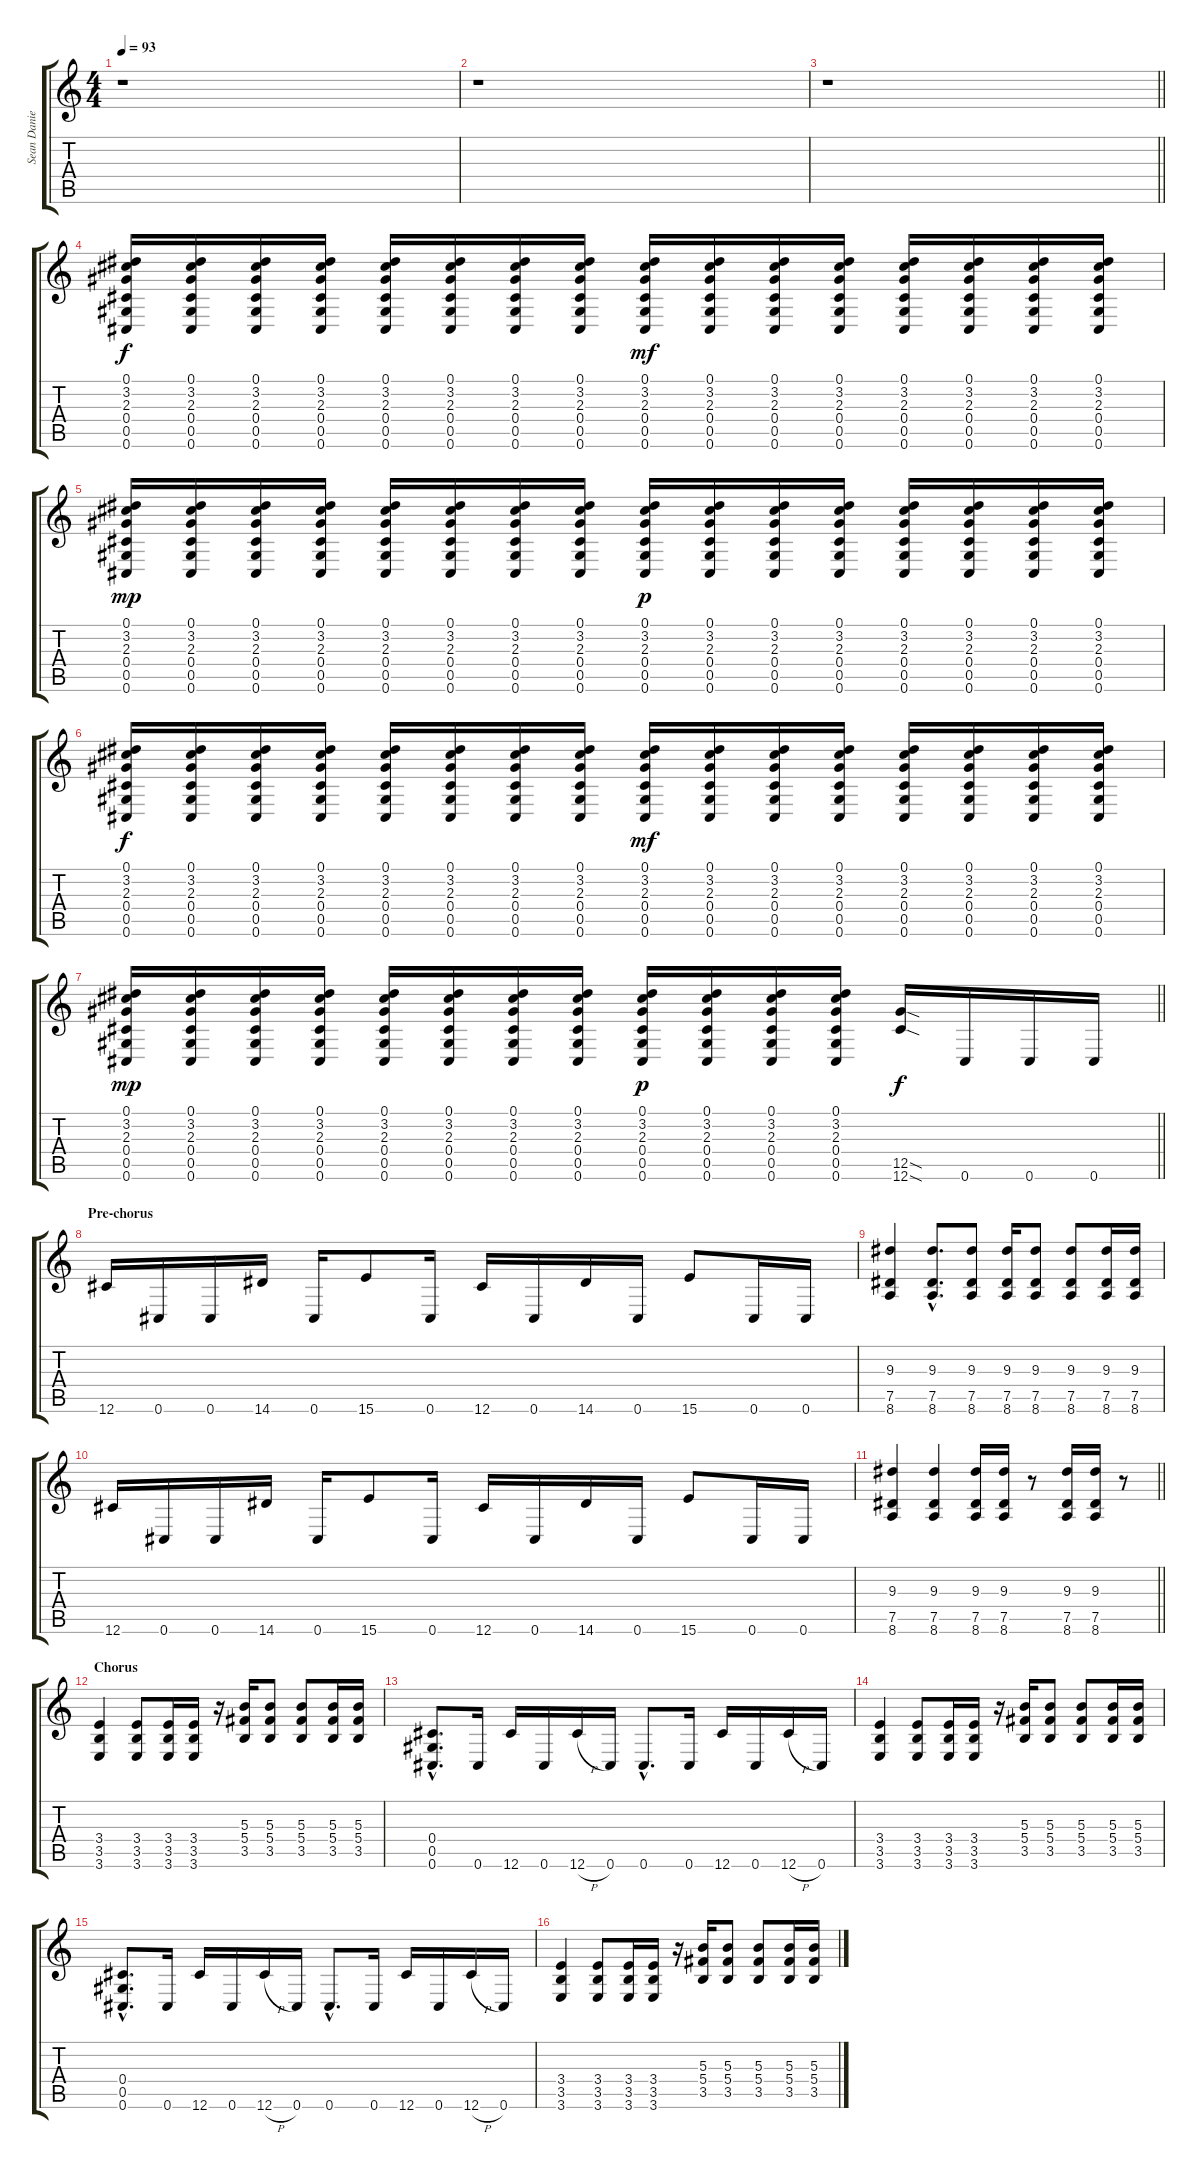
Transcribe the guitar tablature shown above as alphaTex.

\track ("Sean Danielsen (Rhythm Guitar)" "Sean Danie") {instrument distortionguitar}
\staff {score tabs}
\tuning (Eb4 Bb3 Gb3 Db3 Ab2 Db2) {hide}
\ts (4 4)
\tempo 93
\clef g2
\ks c
r.1{dy f} |
r.1 |
\barLineRight lightlight
r.1 |
(0.1 3.2 2.3 0.4 0.5 0.6).16{volume 8} (0.1 3.2 2.3 0.4 0.5 0.6).16 (0.1 3.2 2.3 0.4 0.5 0.6).16 (0.1 3.2 2.3 0.4 0.5 0.6).16 (0.1 3.2 2.3 0.4 0.5 0.6).16 (0.1 3.2 2.3 0.4 0.5 0.6).16 (0.1 3.2 2.3 0.4 0.5 0.6).16 (0.1 3.2 2.3 0.4 0.5 0.6).16 (0.1 3.2 2.3 0.4 0.5 0.6).16{dy mf} (0.1 3.2 2.3 0.4 0.5 0.6).16 (0.1 3.2 2.3 0.4 0.5 0.6).16 (0.1 3.2 2.3 0.4 0.5 0.6).16 (0.1 3.2 2.3 0.4 0.5 0.6).16 (0.1 3.2 2.3 0.4 0.5 0.6).16 (0.1 3.2 2.3 0.4 0.5 0.6).16 (0.1 3.2 2.3 0.4 0.5 0.6).16 |
(0.1 3.2 2.3 0.4 0.5 0.6).16{dy mp} (0.1 3.2 2.3 0.4 0.5 0.6).16 (0.1 3.2 2.3 0.4 0.5 0.6).16 (0.1 3.2 2.3 0.4 0.5 0.6).16 (0.1 3.2 2.3 0.4 0.5 0.6).16 (0.1 3.2 2.3 0.4 0.5 0.6).16 (0.1 3.2 2.3 0.4 0.5 0.6).16 (0.1 3.2 2.3 0.4 0.5 0.6).16 (0.1 3.2 2.3 0.4 0.5 0.6).16{dy p} (0.1 3.2 2.3 0.4 0.5 0.6).16 (0.1 3.2 2.3 0.4 0.5 0.6).16 (0.1 3.2 2.3 0.4 0.5 0.6).16 (0.1 3.2 2.3 0.4 0.5 0.6).16 (0.1 3.2 2.3 0.4 0.5 0.6).16 (0.1 3.2 2.3 0.4 0.5 0.6).16 (0.1 3.2 2.3 0.4 0.5 0.6).16 |
(0.1 3.2 2.3 0.4 0.5 0.6).16{dy f} (0.1 3.2 2.3 0.4 0.5 0.6).16 (0.1 3.2 2.3 0.4 0.5 0.6).16 (0.1 3.2 2.3 0.4 0.5 0.6).16 (0.1 3.2 2.3 0.4 0.5 0.6).16 (0.1 3.2 2.3 0.4 0.5 0.6).16 (0.1 3.2 2.3 0.4 0.5 0.6).16 (0.1 3.2 2.3 0.4 0.5 0.6).16 (0.1 3.2 2.3 0.4 0.5 0.6).16{dy mf} (0.1 3.2 2.3 0.4 0.5 0.6).16 (0.1 3.2 2.3 0.4 0.5 0.6).16 (0.1 3.2 2.3 0.4 0.5 0.6).16 (0.1 3.2 2.3 0.4 0.5 0.6).16 (0.1 3.2 2.3 0.4 0.5 0.6).16 (0.1 3.2 2.3 0.4 0.5 0.6).16 (0.1 3.2 2.3 0.4 0.5 0.6).16 |
\barLineRight lightlight
(0.1 3.2 2.3 0.4 0.5 0.6).16{dy mp} (0.1 3.2 2.3 0.4 0.5 0.6).16 (0.1 3.2 2.3 0.4 0.5 0.6).16 (0.1 3.2 2.3 0.4 0.5 0.6).16 (0.1 3.2 2.3 0.4 0.5 0.6).16 (0.1 3.2 2.3 0.4 0.5 0.6).16 (0.1 3.2 2.3 0.4 0.5 0.6).16 (0.1 3.2 2.3 0.4 0.5 0.6).16 (0.1 3.2 2.3 0.4 0.5 0.6).16{dy p} (0.1 3.2 2.3 0.4 0.5 0.6).16 (0.1 3.2 2.3 0.4 0.5 0.6).16 (0.1 3.2 2.3 0.4 0.5 0.6).16 (12.5{sod} 12.6{sod}).16{dy f volume 13} 0.6.16 0.6.16 0.6.16 |
\section ("" "Pre-chorus")
12.6.16 0.6.16 0.6.16 14.6.16 0.6.16 15.6.8 0.6.16 12.6.16 0.6.16 14.6.16 0.6.16 15.6.8 0.6.16 0.6.16 |
(9.3 7.5 8.6).4 (9.3{hac} 7.5{hac} 8.6{hac}).8{d} (9.3 7.5 8.6).8 (9.3 7.5 8.6).16 (9.3 7.5 8.6).8 (9.3 7.5 8.6).8 (9.3 7.5 8.6).16 (9.3 7.5 8.6).16 |
12.6.16 0.6.16 0.6.16 14.6.16 0.6.16 15.6.8 0.6.16 12.6.16 0.6.16 14.6.16 0.6.16 15.6.8 0.6.16 0.6.16 |
\barLineRight lightlight
(9.3 7.5 8.6).4 (9.3 7.5 8.6).4 (9.3 7.5 8.6).16 (9.3 7.5 8.6).16 r.8 (9.3 7.5 8.6).16 (9.3 7.5 8.6).16 r.8 |
\section ("" "Chorus")
(3.4 3.5 3.6).4 (3.4 3.5 3.6).8 (3.4 3.5 3.6).16 (3.4 3.5 3.6).16 r.16 (5.3 5.4 3.5).16 (5.3 5.4 3.5).8 (5.3 5.4 3.5).8 (5.3 5.4 3.5).16 (5.3 5.4 3.5).16 |
(0.4{hac} 0.5{hac} 0.6{hac}).8{d} 0.6.16 12.6.16 0.6.16 12.6{h}.16 0.6.16 0.6{hac}.8{d} 0.6.16 12.6.16 0.6.16 12.6{h}.16 0.6.16 |
(3.4 3.5 3.6).4 (3.4 3.5 3.6).8 (3.4 3.5 3.6).16 (3.4 3.5 3.6).16 r.16 (5.3 5.4 3.5).16 (5.3 5.4 3.5).8 (5.3 5.4 3.5).8 (5.3 5.4 3.5).16 (5.3 5.4 3.5).16 |
(0.4{hac} 0.5{hac} 0.6{hac}).8{d} 0.6.16 12.6.16 0.6.16 12.6{h}.16 0.6.16 0.6{hac}.8{d} 0.6.16 12.6.16 0.6.16 12.6{h}.16 0.6.16 |
(3.4 3.5 3.6).4 (3.4 3.5 3.6).8 (3.4 3.5 3.6).16 (3.4 3.5 3.6).16 r.16 (5.3 5.4 3.5).16 (5.3 5.4 3.5).8 (5.3 5.4 3.5).8 (5.3 5.4 3.5).16 (5.3 5.4 3.5).16
